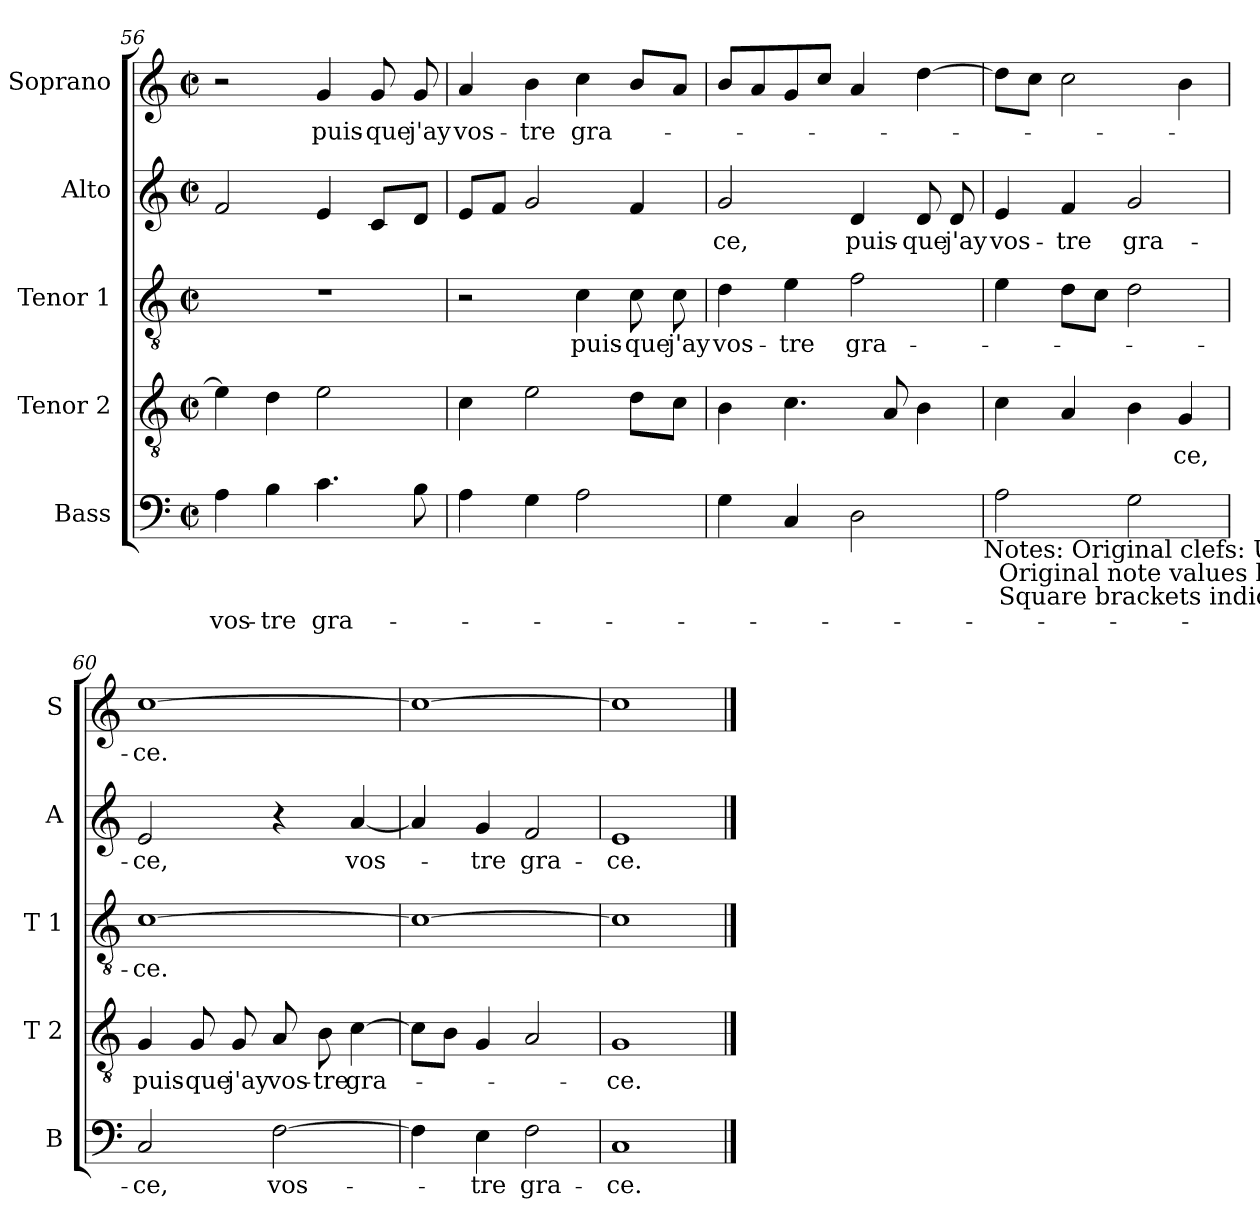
**kern	**text	**kern	**text	**kern	**text	**kern	**text	**kern	**text
*part5	*part5	*part4	*part4	*part3	*part3	*part2	*part2	*part1	*part1
*staff5	*staff5	*staff4	*staff4	*staff3	*staff3	*staff2	*staff2	*staff1	*staff1
*I"Bass	*	*I"Tenor 2	*	*I"Tenor 1	*	*I"Alto	*	*I"Soprano	*
*I'B	*	*I'T 2	*	*I'T 1	*	*I'A	*	*I'S	*
*clefF4	*	*clefGv2	*	*clefGv2	*	*clefG2	*	*clefG2	*
*k[]	*	*k[]	*	*k[]	*	*k[]	*	*k[]	*
*C:	*	*C:	*	*C:	*	*C:	*	*C:	*
*M2/2	*	*M2/2	*	*M2/2	*	*M2/2	*	*M2/2	*
*met(c|)	*	*met(c|)	*	*met(c|)	*	*met(c|)	*	*met(c|)	*
=56	=56	=56	=56	=56	=56	=56	=56	=56	=56
4A\	vos-	4e\]	.	1r	.	2f/	.	2r	.
4B\	-tre	4d\	.	.	.	.	.	.	.
4.c\	gra-	2e\	.	.	.	4e/	.	4g/	puis-
.	.	.	.	.	.	8c/L	.	8g/	-que
8B\	.	.	.	.	.	8d/J	.	8g/	j'ay
=57	=57	=57	=57	=57	=57	=57	=57	=57	=57
4A\	.	4c\	.	2r	.	8e/L	.	4a/	vos-
.	.	.	.	.	.	8f/J	.	.	.
4G\	.	2e\	.	.	.	2g/	.	4b\	-tre
2A\	.	.	.	4c\	puis-	.	.	4cc\	gra-
.	.	8d\L	.	8c\	-que	4f/	.	8b/L	.
.	.	8c\J	.	8c\	j'ay	.	.	8a/J	.
!!LO:LB:g=z
=58	=58	=58	=58	=58	=58	=58	=58	=58	=58
4G\	.	4B\	.	4d\	vos-	2g/	-ce,	8b/L	.
.	.	.	.	.	.	.	.	8a/	.
4C/	.	4.c\	.	4e\	-tre	.	.	8g/	.
.	.	.	.	.	.	.	.	8cc/J	.
2D\	.	.	.	2f\	gra-	4d/	puis-	4a/	.
.	.	8A/	.	.	.	.	.	.	.
.	.	4B\	.	.	.	8d/	-que	[4dd\	.
.	.	.	.	.	.	8d/	j'ay	.	.
!LO:TX:b:t=Notes&colon; Original clefs&colon; Ut 1st, Ut 3rd, Ut 3rd, Ut 4rth, Fa 3rd\n            Original note values have been halved\n            Square brackets indicate ligatures	!	!	!	!	!	!	!	!	!
=59	=59	=59	=59	=59	=59	=59	=59	=59	=59
2A\	.	4c\	.	4e\	.	4e/	vos-	8dd\L]	.
.	.	.	.	.	.	.	.	8cc\J	.
.	.	4A/	.	8d\L	.	4f/	-tre	2cc\	.
.	.	.	.	8c\J	.	.	.	.	.
2G\	.	4B\	.	2d\	.	2g/	gra-	.	.
.	.	4G/	-ce,	.	.	.	.	4b\	.
=60	=60	=60	=60	=60	=60	=60	=60	=60	=60
2C/	-ce,	4G/	puis-	[1c	-ce.	2e/	-ce,	[1cc	-ce.
.	.	8G/	-que	.	.	.	.	.	.
.	.	8G/	j'ay	.	.	.	.	.	.
[2F\	vos-	8A/	vos-	.	.	4r	.	.	.
.	.	8B\	-tre	.	.	.	.	.	.
.	.	[4c\	gra-	.	.	[4a/	vos-	.	.
=61	=61	=61	=61	=61	=61	=61	=61	=61	=61
4F\]	.	8c\L]	.	1c_	.	4a/]	.	1cc_	.
.	.	8B\J	.	.	.	.	.	.	.
4E\	-tre	4G/	.	.	.	4g/	-tre	.	.
2F\	gra-	2A/	.	.	.	2f/	gra-	.	.
=62	=62	=62	=62	=62	=62	=62	=62	=62	=62
1C	-ce.	1G	-ce.	1c]	.	1e	-ce.	1cc]	.
==	==	==	==	==	==	==	==	==	==
*-	*-	*-	*-	*-	*-	*-	*-	*-	*-
